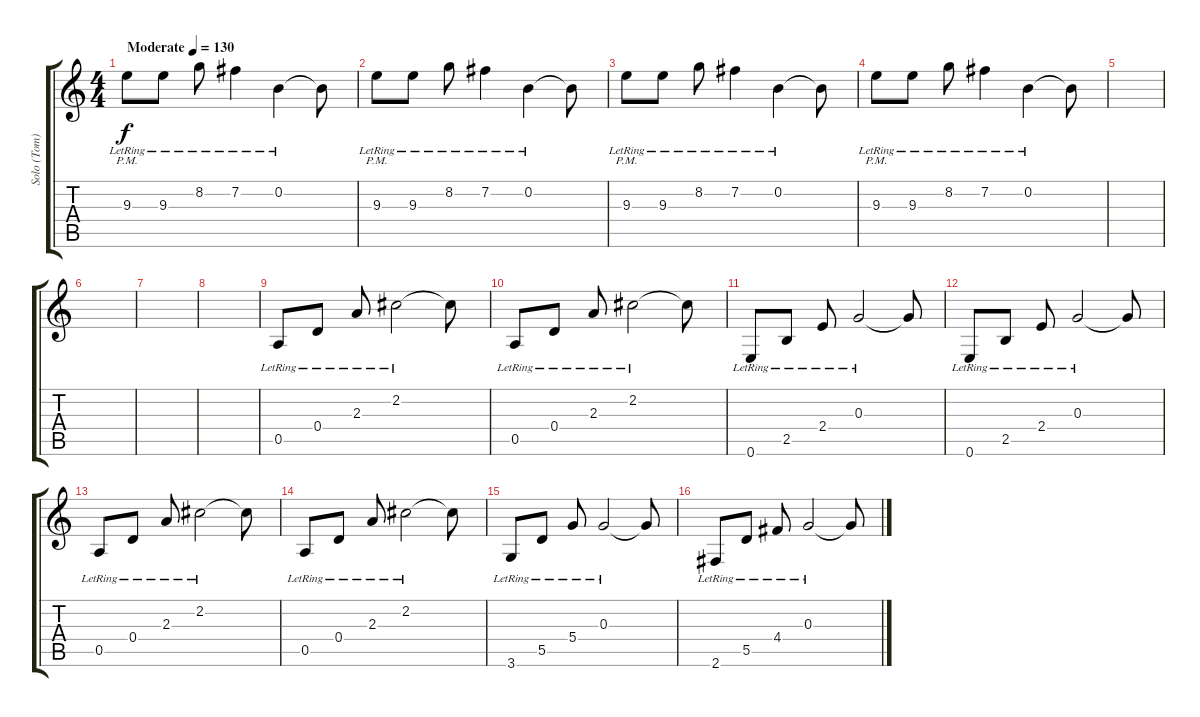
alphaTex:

\track ("Solo (Tom)" "Solo (Tom)") {instrument electricguitarjazz}
\staff {score tabs}
\tuning (E4 B3 G3 D3 A2 E2) {hide}
\ts (4 4)
\tempo (130 "Moderate")
\clef g2
\ks c
9.3{pm lr}.8{dy f instrument electricguitarjazz} 9.3{lr}.8 8.2{lr}.8 7.2{lr}.4 0.2{lr}.4 0.2{t}.8 |
9.3{pm lr}.8 9.3{lr}.8 8.2{lr}.8 7.2{lr}.4 0.2{lr}.4 0.2{t}.8 |
9.3{pm lr}.8 9.3{lr}.8 8.2{lr}.8 7.2{lr}.4 0.2{lr}.4 0.2{t}.8 |
9.3{pm lr}.8 9.3{lr}.8 8.2{lr}.8 7.2{lr}.4 0.2{lr}.4 0.2{t}.8 |
|
|
|
|
0.5{lr}.8 0.4{lr}.8 2.3{lr}.8 2.2{lr}.2 2.2{t}.8 |
0.5{lr}.8 0.4{lr}.8 2.3{lr}.8 2.2{lr}.2 2.2{t}.8 |
0.6{lr}.8 2.5{lr}.8 2.4{lr}.8 0.3{lr}.2 0.3{t}.8 |
0.6{lr}.8 2.5{lr}.8 2.4{lr}.8 0.3{lr}.2 0.3{t}.8 |
0.5{lr}.8 0.4{lr}.8 2.3{lr}.8 2.2{lr}.2 2.2{t}.8 |
0.5{lr}.8 0.4{lr}.8 2.3{lr}.8 2.2{lr}.2 2.2{t}.8 |
3.6{lr}.8 5.5{lr}.8 5.4{lr}.8 0.3{lr}.2 0.3{t}.8 |
2.6{lr}.8 5.5{lr}.8 4.4{lr}.8 0.3{lr}.2 0.3{t}.8
